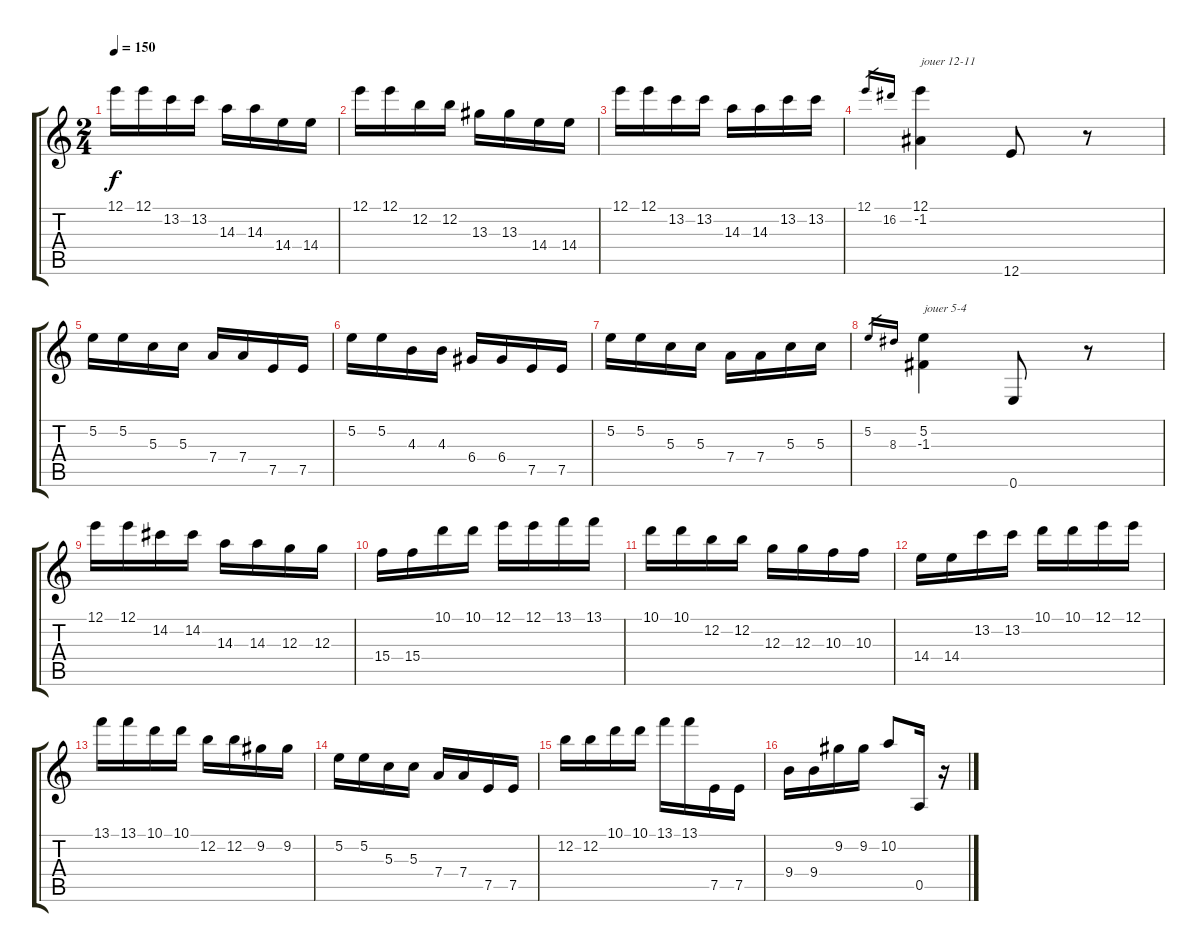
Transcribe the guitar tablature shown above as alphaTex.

\track "" {instrument distortionguitar}
\staff {score tabs}
\tuning (E4 B3 G3 D3 A2 E2) {hide}
\ts (2 4)
\tempo 150
\clef g2
\ks c
12.1.16{dy f} 12.1.16 13.2.16 13.2.16 14.3.16 14.3.16 14.4.16 14.4.16 |
12.1.16 12.1.16 12.2.16 12.2.16 13.3.16 13.3.16 14.4.16 14.4.16 |
12.1.16 12.1.16 13.2.16 13.2.16 14.3.16 14.3.16 13.2.16 13.2.16 |
12.1.16{gr} 16.2.16{gr} (12.1 -1.2).4{txt "jouer 12-11"} 12.6.8 r.8 |
5.2.16 5.2.16 5.3.16 5.3.16 7.4.16 7.4.16 7.5.16 7.5.16 |
5.2.16 5.2.16 4.3.16 4.3.16 6.4.16 6.4.16 7.5.16 7.5.16 |
5.2.16 5.2.16 5.3.16 5.3.16 7.4.16 7.4.16 5.3.16 5.3.16 |
5.2.16{gr} 8.3.16{gr} (5.2 -1.3).4{txt "jouer 5-4"} 0.6.8 r.8 |
12.1.16 12.1.16 14.2.16 14.2.16 14.3.16 14.3.16 12.3.16 12.3.16 |
15.4.16 15.4.16 10.1.16 10.1.16 12.1.16 12.1.16 13.1.16 13.1.16 |
10.1.16 10.1.16 12.2.16 12.2.16 12.3.16 12.3.16 10.3.16 10.3.16 |
14.4.16 14.4.16 13.2.16 13.2.16 10.1.16 10.1.16 12.1.16 12.1.16 |
13.1.16 13.1.16 10.1.16 10.1.16 12.2.16 12.2.16 9.2.16 9.2.16 |
5.2.16 5.2.16 5.3.16 5.3.16 7.4.16 7.4.16 7.5.16 7.5.16 |
12.2.16 12.2.16 10.1.16 10.1.16 13.1.16 13.1.16 7.5.16 7.5.16 |
9.4.16 9.4.16 9.2.16 9.2.16 10.2.8 0.5.16 r.16
